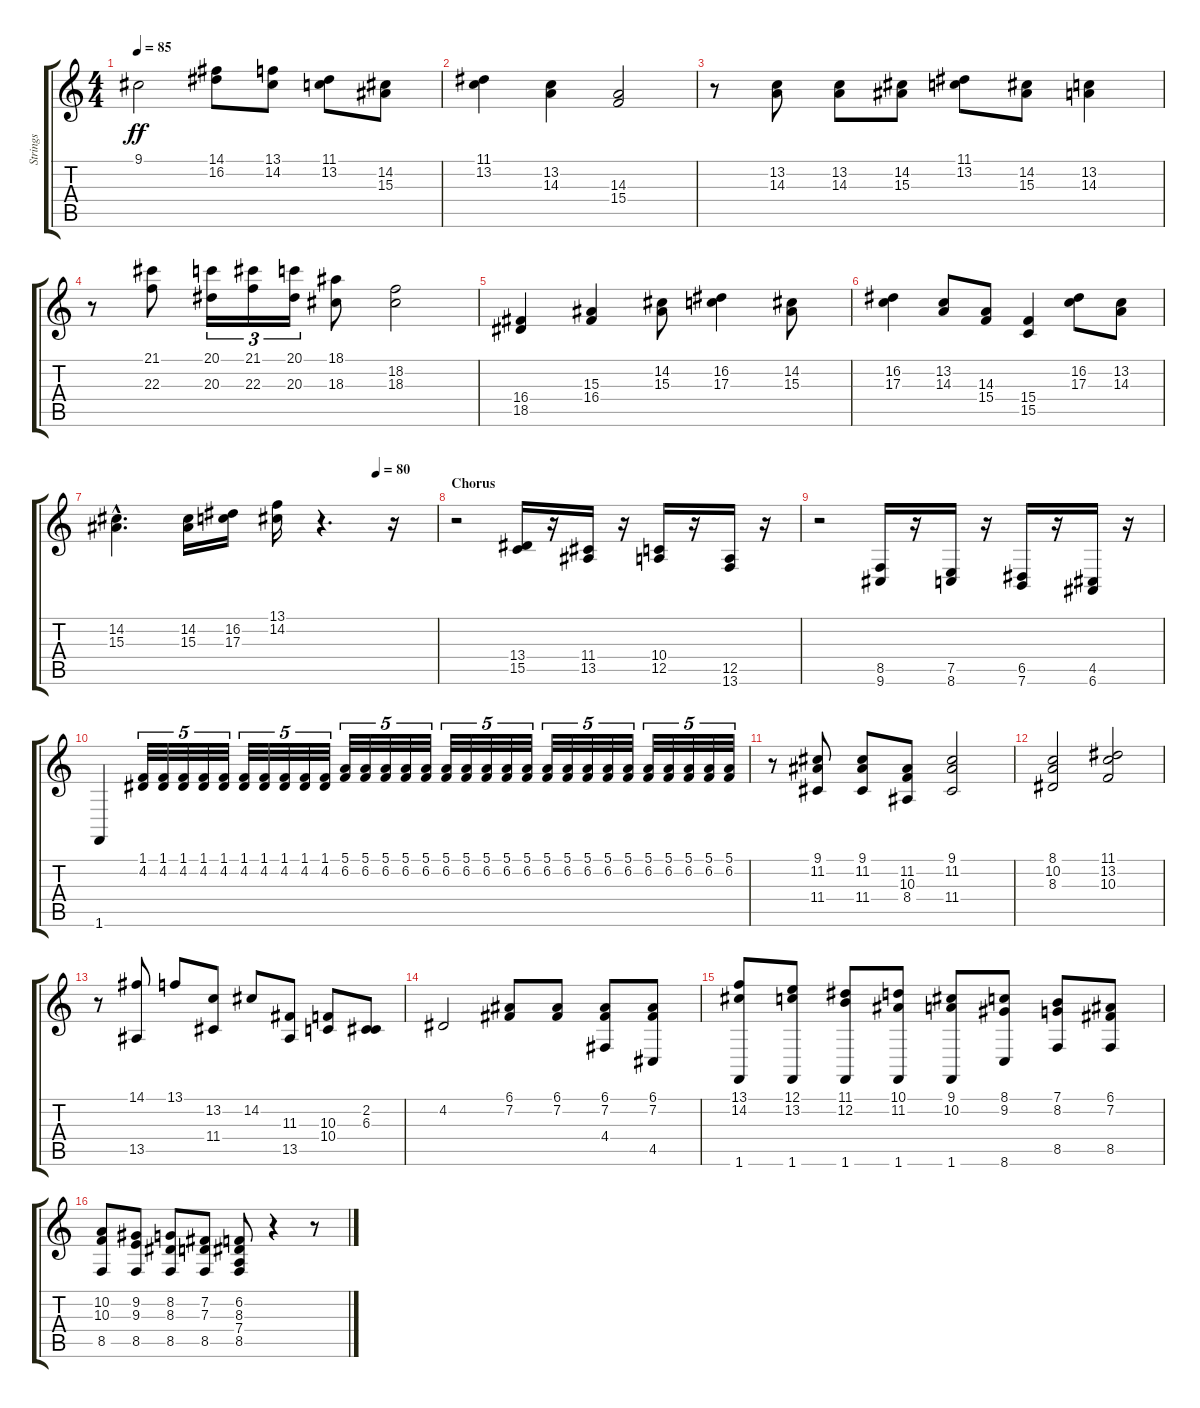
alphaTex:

\track ("Strings" "Strings") {instrument stringensemble1}
\staff {score tabs}
\tuning (E4 B3 G3 D3 A2 E2) {hide}
\ts (4 4)
\tempo 85
\clef g2
\ks c
9.1.2{dy ff} (14.1 16.2).8 (13.1 14.2).8 (11.1 13.2).8 (14.2 15.3).8 |
(11.1 13.2).4 (13.2 14.3).4 (14.3 15.4).2 |
r.8 (13.2 14.3).8 (13.2 14.3).8 (14.2 15.3).8 (11.1 13.2).8 (14.2 15.3).8 (13.2 14.3).4 |
r.8 (21.1 22.3).8 (20.1 20.3).16{tu (3 2)} (21.1 22.3).16{tu (3 2)} (20.1 20.3).16{tu (3 2)} (18.1 18.3).8 (18.2 18.3).2 |
(16.4 18.5).4 (15.3 16.4).4 (14.2 15.3).8 (16.2 17.3).4 (14.2 15.3).8 |
(16.2 17.3).4 (13.2 14.3).8 (14.3 15.4).8 (15.4 15.5).4 (16.2 17.3).8 (13.2 14.3).8 |
\tempo (80 0.8125)
(14.2{hac} 15.3{hac}).4{d} (14.2 15.3).16 (16.2 17.3).16 (13.1 14.2).16 r.4{d} r.16 |
\section ("" "Chorus")
r.2 (13.4 15.5).16 r.16 (11.4 13.5).16 r.16 (10.4 12.5).16 r.16 (12.5 13.6).16 r.16 |
r.2 (8.5 9.6).16 r.16 (7.5 8.6).16 r.16 (6.5 7.6).16 r.16 (4.5 6.6).16 r.16 |
1.6.4 (1.1 4.2).32{tu (5 4)} (1.1 4.2).32{tu (5 4)} (1.1 4.2).32{tu (5 4)} (1.1 4.2).32{tu (5 4)} (1.1 4.2).32{tu (5 4)} (1.1 4.2).32{tu (5 4)} (1.1 4.2).32{tu (5 4)} (1.1 4.2).32{tu (5 4)} (1.1 4.2).32{tu (5 4)} (1.1 4.2).32{tu (5 4)} (5.1 6.2).32{tu (5 4)} (5.1 6.2).32{tu (5 4)} (5.1 6.2).32{tu (5 4)} (5.1 6.2).32{tu (5 4)} (5.1 6.2).32{tu (5 4)} (5.1 6.2).32{tu (5 4)} (5.1 6.2).32{tu (5 4)} (5.1 6.2).32{tu (5 4)} (5.1 6.2).32{tu (5 4)} (5.1 6.2).32{tu (5 4)} (5.1 6.2).32{tu (5 4)} (5.1 6.2).32{tu (5 4)} (5.1 6.2).32{tu (5 4)} (5.1 6.2).32{tu (5 4)} (5.1 6.2).32{tu (5 4)} (5.1 6.2).32{tu (5 4)} (5.1 6.2).32{tu (5 4)} (5.1 6.2).32{tu (5 4)} (5.1 6.2).32{tu (5 4)} (5.1 6.2).32{tu (5 4)} |
r.8 (9.1 11.2 11.4).8 (9.1 11.2 11.4).8 (11.2 10.3 8.4).8 (9.1 11.2 11.4).2 |
(8.1 10.2 8.3).2 (11.1 13.2 10.3).2 |
r.8 (14.1 13.5).8 13.1.8 (13.2 11.4).8 14.2.8 (11.3 13.5).8 (10.3 10.4).8 (2.2 6.3).8 |
4.2.2 (6.1 7.2).8 (6.1 7.2).8 (6.1 7.2 4.4).8 (6.1 7.2 4.5).8 |
(13.1 14.2 1.6).8 (12.1 13.2 1.6).8 (11.1 12.2 1.6).8 (10.1 11.2 1.6).8 (9.1 10.2 1.6).8 (8.1 9.2 8.6).8 (7.1 8.2 8.5).8 (6.1 7.2 8.5).8 |
(10.2 10.3 8.5).8 (9.2 9.3 8.5).8 (8.2 8.3 8.5).8 (7.2 7.3 8.5).8 (6.2 8.3 7.4 8.5).8 r.4 r.8
